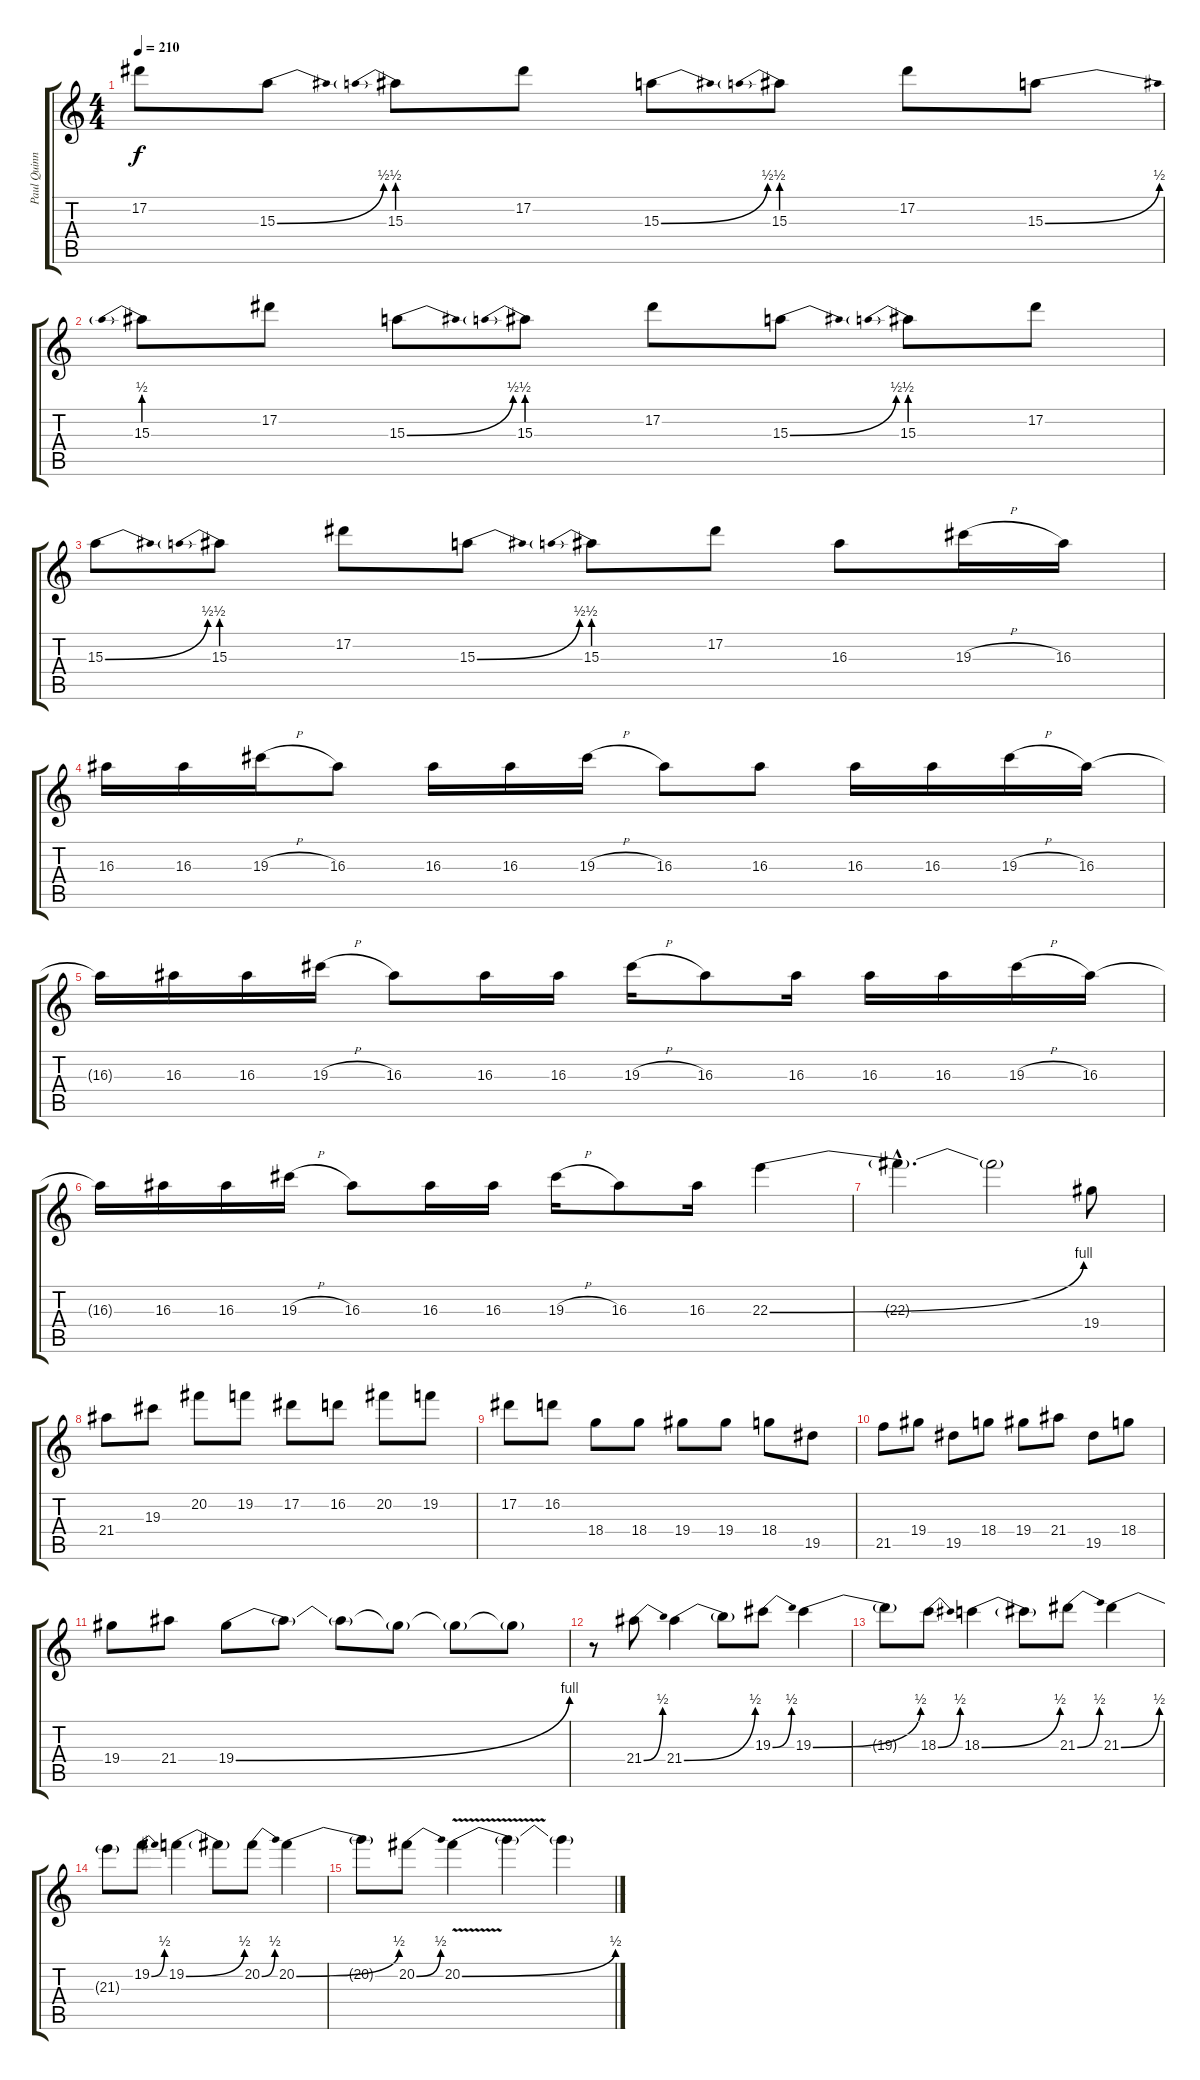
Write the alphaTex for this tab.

\track ("Paul Quinn" "Paul Quinn") {instrument distortionguitar}
\staff {score tabs}
\tuning (Eb4 Bb3 Gb3 Db3 Ab2 Eb2) {hide}
\ts (4 4)
\tempo 210
\clef g2
\ks c
17.2.8{dy f} 15.3{be (bend 0 0 60 2)}.8 15.3{be (prebend 0 2 60 2)}.8 17.2.8 15.3{be (bend 0 0 60 2)}.8 15.3{be (prebend 0 2 60 2)}.8 17.2.8 15.3{be (bend 0 0 60 2)}.8 |
15.3{be (prebend 0 2 60 2)}.8 17.2.8 15.3{be (bend 0 0 60 2)}.8 15.3{be (prebend 0 2 60 2)}.8 17.2.8 15.3{be (bend 0 0 60 2)}.8 15.3{be (prebend 0 2 60 2)}.8 17.2.8 |
15.3{be (bend 0 0 60 2)}.8 15.3{be (prebend 0 2 60 2)}.8 17.2.8 15.3{be (bend 0 0 60 2)}.8 15.3{be (prebend 0 2 60 2)}.8 17.2.8 16.3.8 19.3{h}.16 16.3.16 |
16.3.16 16.3.16 19.3{h}.16 16.3.8 16.3.16 16.3.16 19.3{h}.16 16.3.8 16.3.8 16.3.16 16.3.16 19.3{h}.16 16.3.16 |
16.3{t}.16 16.3.16 16.3.16 19.3{h}.16 16.3.8 16.3.16 16.3.16 19.3{h}.16 16.3.8 16.3.16 16.3.16 16.3.16 19.3{h}.16 16.3.16 |
16.3{t}.16 16.3.16 16.3.16 19.3{h}.16 16.3.8 16.3.16 16.3.16 19.3{h}.16 16.3.8 16.3.16 22.3{be (bend 0 0 60 4)}.4 |
22.3{hac t}.4{d} 22.3{t}.2 19.4.8 |
21.4.8 19.3.8 20.2.8 19.2.8 17.2.8 16.2.8 20.2.8 19.2.8 |
17.2.8 16.2.8 18.4.8 18.4.8 19.4.8 19.4.8 18.4.8 19.5.8 |
21.5.8 19.4.8 19.5.8 18.4.8 19.4.8 21.4.8 19.5.8 18.4.8 |
19.4.8 21.4.8 19.4{be (bend 0 0 60 4)}.8 19.4{t}.8 19.4{t}.8 19.4{t}.8 19.4{t}.8 19.4{t}.8 |
r.8 21.4{be (bend 0 0 60 2)}.8 21.4{be (bend 0 0 60 2)}.4 21.4{t}.8 19.3{be (bend 0 0 60 2)}.8 19.3{be (bend 0 0 60 2)}.4 |
19.3{t}.8 18.3{be (bend 0 0 60 2)}.8 18.3{be (bend 0 0 60 2)}.4 18.3{t}.8 21.3{be (bend 0 0 60 2)}.8 21.3{be (bend 0 0 60 2)}.4 |
21.3{t}.8 19.2{be (bend 0 0 60 2)}.8 19.2{be (bend 0 0 60 2)}.4 19.2{t}.8 20.2{be (bend 0 0 60 2)}.8 20.2{be (bend 0 0 60 2)}.4 |
20.2{t}.8 20.2{be (bend 0 0 60 2)}.8 20.2{be (bend 0 0 60 2) v}.4 20.2{t}.4 20.2{t}.4
